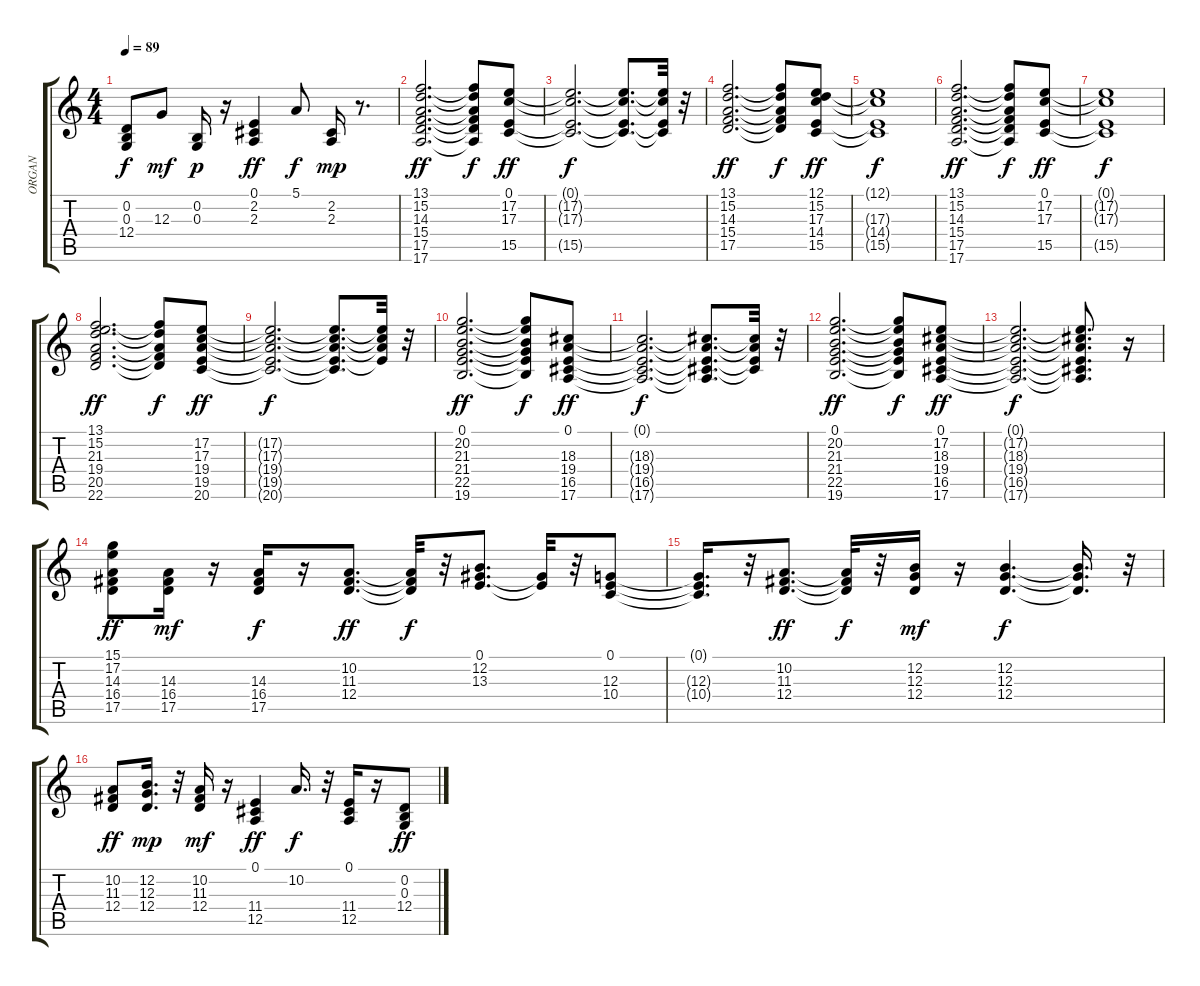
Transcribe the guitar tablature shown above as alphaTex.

\track ("ORGAN" "ORGAN") {instrument drawbarorgan}
\staff {score tabs}
\tuning (E4 B3 G3 D3 A2 E2) {hide}
\ts (4 4)
\tempo 89
\clef g2
\ks c
(0.2{t} 0.3{t} 12.4{t}).8{dy f} 12.3.8{dy mf} (0.2 0.3).16{dy p} r.16 (0.1 2.2 2.3).4{dy ff} 5.1.8{dy f} (2.2 2.3).16{dy mp} r.8{d} |
(13.1 15.2 14.3 15.4 17.5 17.6).2{d dy ff} (13.1{t} 15.2{t} 14.3{t} 15.4{t} 17.5{t} 17.6{t}).8{dy f} (0.1 17.2 17.3 15.5).8{dy ff} |
(0.1{t} 17.2{t} 17.3{t} 15.5{t}).2{d dy f} (0.1{t} 17.2{t} 17.3{t} 15.5{t}).8{d} (0.1{t} 17.2{t} 17.3{t} 15.5{t}).32 r.32 |
(13.1 15.2 14.3 15.4 17.5).2{d dy ff} (13.1{t} 15.2{t} 14.3{t} 15.4{t} 17.5{t}).8{dy f} (12.1 15.2 17.3 14.4 15.5).8{dy ff} |
(12.1{t} 17.3{t} 14.4{t} 15.5{t}).1{dy f} |
(13.1 15.2 14.3 15.4 17.5 17.6).2{d dy ff} (13.1{t} 15.2{t} 14.3{t} 15.4{t} 17.5{t} 17.6{t}).8{dy f} (0.1 17.2 17.3 15.5).8{dy ff} |
(0.1{t} 17.2{t} 17.3{t} 15.5{t}).1{dy f} |
(13.1 15.2 21.3 19.4 20.5 22.6).2{d dy ff} (13.1{t} 15.2{t} 19.4{t} 20.5{t} 22.6{t}).8{dy f} (17.2 17.3 19.4 19.5 20.6).8{dy ff} |
(17.2{t} 17.3{t} 19.4{t} 19.5{t} 20.6{t}).2{d dy f} (17.2{t} 17.3{t} 19.4{t} 19.5{t} 20.6{t}).8{d} (17.2{t} 17.3{t} 19.4{t} 19.5{t}).32 r.32 |
(0.1 20.2 21.3 21.4 22.5 19.6).2{d dy ff} (0.1{t} 20.2{t} 21.3{t} 21.4{t} 22.5{t} 19.6{t}).8{dy f} (0.1 18.3 19.4 16.5 17.6).8{dy ff} |
(0.1{t} 18.3{t} 19.4{t} 16.5{t} 17.6{t}).2{d dy f} (0.1{t} 18.3{t} 19.4{t} 16.5{t} 17.6{t}).8{d} (0.1{t} 18.3{t} 19.4{t} 16.5{t}).32 r.32 |
(0.1 20.2 21.3 21.4 22.5 19.6).2{d dy ff} (0.1{t} 20.2{t} 21.3{t} 21.4{t} 22.5{t} 19.6{t}).8{dy f} (0.1 17.2 18.3 19.4 16.5 17.6).8{dy ff} |
(0.1{t} 17.2{t} 18.3{t} 19.4{t} 16.5{t} 17.6{t}).2{d dy f} (0.1{t} 17.2{t} 18.3{t} 19.4{t} 16.5{t} 17.6{t}).8{d} r.16 |
(15.1 17.2 14.3 16.4 17.5).8{dy ff} (14.3 16.4 17.5).16{dy mf} r.16 (14.3 16.4 17.5).16{dy f} r.16 (10.2 11.3 12.4).8{d dy ff} (10.2{t} 11.3{t} 12.4{t}).32{dy f} r.32 (0.1 12.2 13.3).8{d} (0.1{t} 13.3{t}).32 r.32 (0.1 12.3 10.4).8 |
(0.1{t} 12.3{t} 10.4{t}).16{d} r.32 (10.2 11.3 12.4).8{d dy ff} (10.2{t} 11.3{t} 12.4{t}).32{dy f} r.32 (12.2 12.3 12.4).16{dy mf} r.16 (12.2 12.3 12.4).4{d dy f} (12.2{t} 12.3{t} 12.4{t}).16{d} r.32 |
(10.2 11.3 12.4).8{dy ff} (12.2 12.3 12.4).16{d dy mp} r.32 (10.2 11.3 12.4).16{dy mf} r.16 (0.1 11.4 12.5).4{dy ff} 10.2.16{d dy f} r.32 (0.1 11.4 12.5).16 r.16 (0.2 0.3 12.4).8{dy ff}
